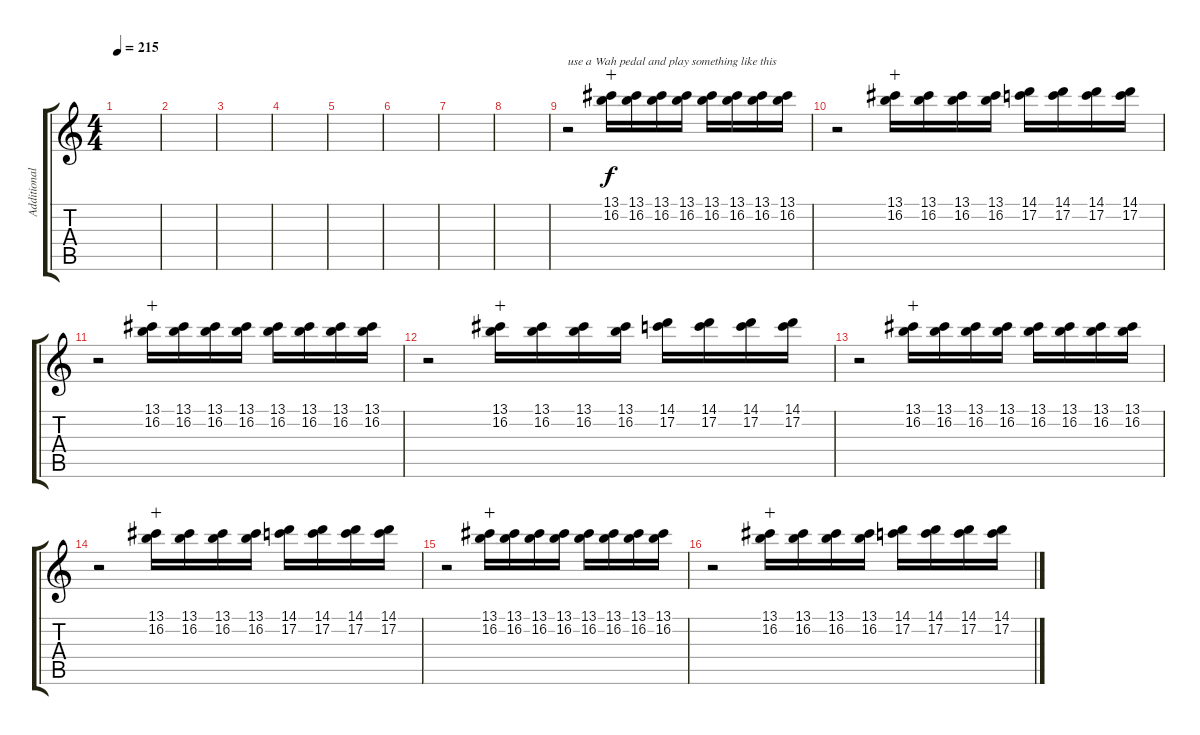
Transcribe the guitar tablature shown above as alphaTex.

\track ("Additional Guitar" "Additional") {instrument distortionguitar}
\staff {score tabs}
\tuning (C4 G3 Eb3 Bb2 F2 C2) {hide}
\ts (4 4)
\tempo 215
\clef g2
\ks c
|
|
|
|
|
|
|
|
r.2{txt "use a Wah pedal and play something like this"} (13.1 16.2).16{wahc} (13.1 16.2).16 (13.1 16.2).16 (13.1 16.2).16 (13.1 16.2).16 (13.1 16.2).16 (13.1 16.2).16 (13.1 16.2).16 |
r.2 (13.1 16.2).16{wahc} (13.1 16.2).16 (13.1 16.2).16 (13.1 16.2).16 (14.1 17.2).16 (14.1 17.2).16 (14.1 17.2).16 (14.1 17.2).16 |
r.2 (13.1 16.2).16{wahc} (13.1 16.2).16 (13.1 16.2).16 (13.1 16.2).16 (13.1 16.2).16 (13.1 16.2).16 (13.1 16.2).16 (13.1 16.2).16 |
r.2 (13.1 16.2).16{wahc} (13.1 16.2).16 (13.1 16.2).16 (13.1 16.2).16 (14.1 17.2).16 (14.1 17.2).16 (14.1 17.2).16 (14.1 17.2).16 |
r.2 (13.1 16.2).16{wahc} (13.1 16.2).16 (13.1 16.2).16 (13.1 16.2).16 (13.1 16.2).16 (13.1 16.2).16 (13.1 16.2).16 (13.1 16.2).16 |
r.2 (13.1 16.2).16{wahc} (13.1 16.2).16 (13.1 16.2).16 (13.1 16.2).16 (14.1 17.2).16 (14.1 17.2).16 (14.1 17.2).16 (14.1 17.2).16 |
r.2 (13.1 16.2).16{wahc} (13.1 16.2).16 (13.1 16.2).16 (13.1 16.2).16 (13.1 16.2).16 (13.1 16.2).16 (13.1 16.2).16 (13.1 16.2).16 |
r.2 (13.1 16.2).16{wahc} (13.1 16.2).16 (13.1 16.2).16 (13.1 16.2).16 (14.1 17.2).16 (14.1 17.2).16 (14.1 17.2).16 (14.1 17.2).16
